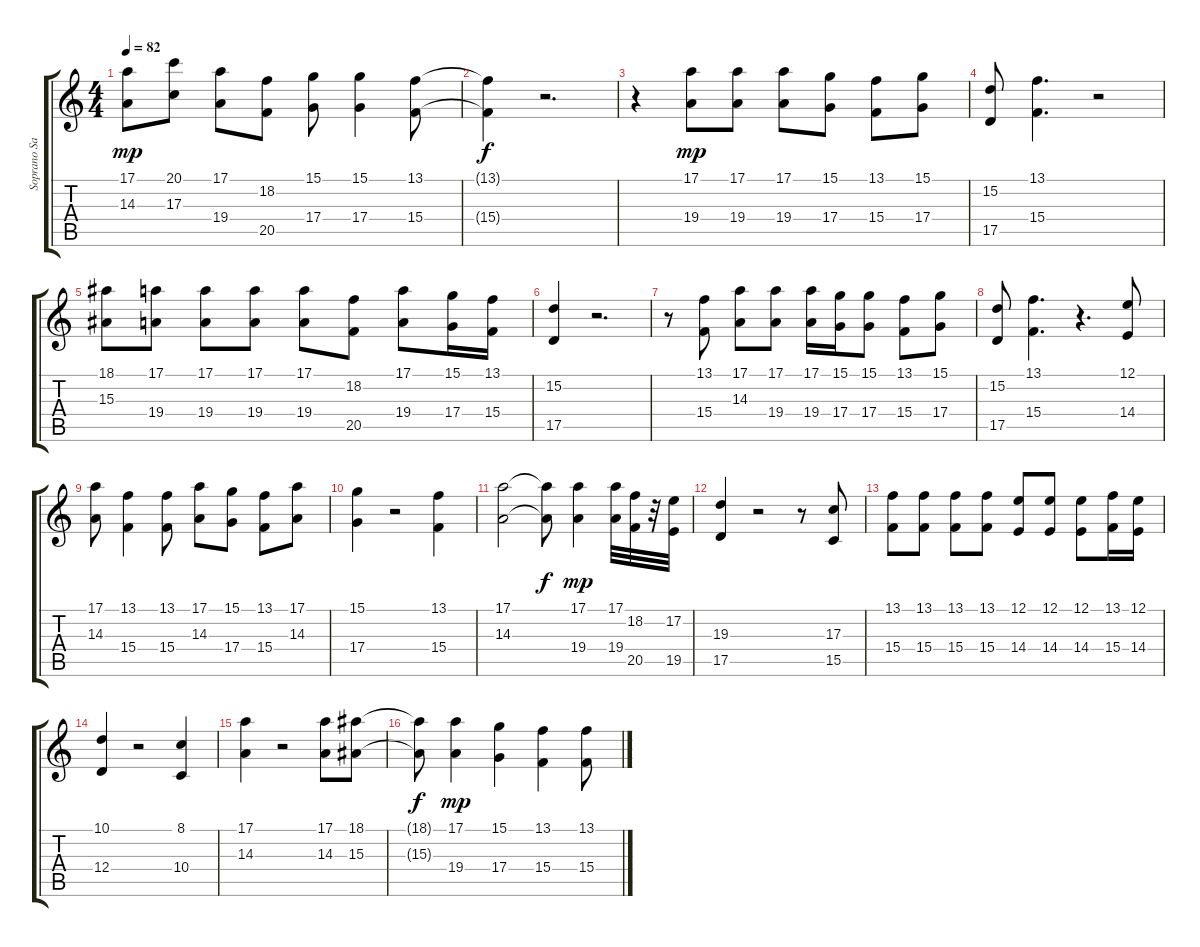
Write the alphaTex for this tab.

\track ("Soprano Saxophone" "Soprano Sa") {instrument voiceoohs}
\staff {score tabs}
\tuning (E4 B3 G3 D3 A2 E2) {hide}
\ts (4 4)
\tempo 82
\clef g2
\ks c
(17.1 14.3).8{dy mp} (20.1 17.3).8 (17.1 19.4).8 (18.2 20.5).8 (15.1 17.4).8 (15.1 17.4).4 (13.1 15.4).8 |
(13.1{t} 15.4{t}).4{dy f} r.2{d} |
r.4 (17.1 19.4).8{dy mp} (17.1 19.4).8 (17.1 19.4).8 (15.1 17.4).8 (13.1 15.4).8 (15.1 17.4).8 |
(15.2 17.5).8 (13.1 15.4).4{d} r.2 |
(18.1 15.3).8 (17.1 19.4).8 (17.1 19.4).8 (17.1 19.4).8 (17.1 19.4).8 (18.2 20.5).8 (17.1 19.4).8 (15.1 17.4).16 (13.1 15.4).16 |
(15.2 17.5).4 r.2{d} |
r.8 (13.1 15.4).8 (17.1 14.3).8 (17.1 19.4).8 (17.1 19.4).16 (15.1 17.4).16 (15.1 17.4).8 (13.1 15.4).8 (15.1 17.4).8 |
(15.2 17.5).8 (13.1 15.4).4{d} r.4{d} (12.1 14.4).8 |
(17.1 14.3).8 (13.1 15.4).4 (13.1 15.4).8 (17.1 14.3).8 (15.1 17.4).8 (13.1 15.4).8 (17.1 14.3).8 |
(15.1 17.4).4 r.2 (13.1 15.4).4 |
(17.1 14.3).2 (17.1{t} 14.3{t}).8{dy f} (17.1 19.4).4{dy mp} (17.1 19.4).32 (18.2 20.5).32 r.32 (17.2 19.5).32 |
(19.3 17.5).4 r.2 r.8 (17.3 15.5).8 |
(13.1 15.4).8 (13.1 15.4).8 (13.1 15.4).8 (13.1 15.4).8 (12.1 14.4).8 (12.1 14.4).8 (12.1 14.4).8 (13.1 15.4).16 (12.1 14.4).16 |
(10.1 12.4).4 r.2 (8.1 10.4).4 |
(17.1 14.3).4 r.2 (17.1 14.3).8 (18.1 15.3).8 |
(18.1{t} 15.3{t}).8{dy f} (17.1 19.4).4{dy mp} (15.1 17.4).4 (13.1 15.4).4 (13.1 15.4).8
